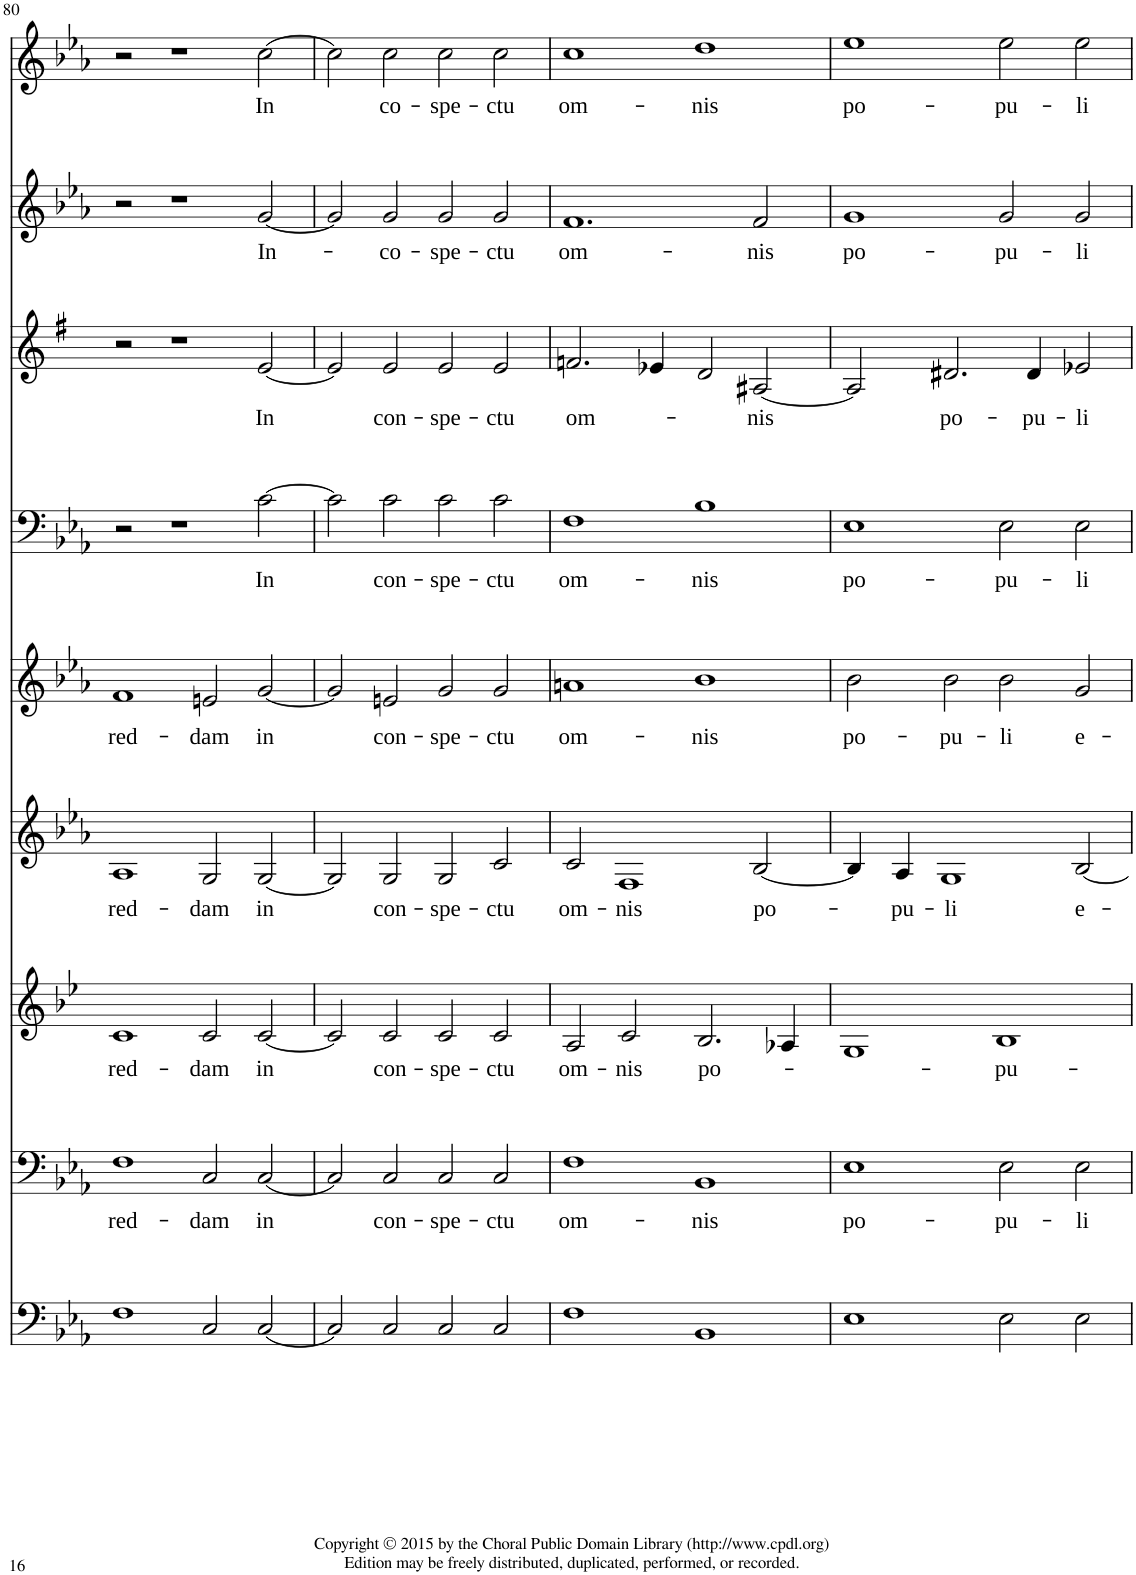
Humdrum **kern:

**kern	**kern	**text	**kern	**text	**kern	**text	**kern	**text	**kern	**text	**kern	**text	**kern	**text	**kern	**text
*part9	*part8	*part8	*part7	*part7	*part6	*part6	*part5	*part5	*part4	*part4	*part3	*part3	*part2	*part2	*part1	*part1
*staff9	*staff8	*staff8	*staff7	*staff7	*staff6	*staff6	*staff5	*staff5	*staff4	*staff4	*staff3	*staff3	*staff2	*staff2	*staff1	*staff1
*I"Violoncello	*I"Bass	*	*I"Tenor	*	*I"Tenor	*	*I"Soprano	*	*I"Bass	*	*I"Tenor	*	*I"Alto	*	*I"Soprano	*
!!LO:PB:g=z
*clefF4	*clefF4	*	*clefG2	*	*clefG2	*	*clefG2	*	*clefF4	*	*clefG2	*	*clefG2	*	*clefG2	*
*k[b-e-a-]	*k[b-e-a-]	*	*k[b-e-]	*	*k[b-e-a-]	*	*k[b-e-a-]	*	*k[b-e-a-]	*	*k[f#]	*	*k[b-e-a-]	*	*k[b-e-a-]	*
*M4/2	*M4/2	*	*M4/2	*	*M4/2	*	*M4/2	*	*M4/2	*	*M4/2	*	*M4/2	*	*M4/2	*
=80	=80	=80	=80	=80	=80	=80	=80	=80	=80	=80	=80	=80	=80	=80	=80	=80
!	!	!LO:LY:b	!	!LO:LY:b	!	!LO:LY:b	!	!LO:LY:b	!	!	!	!	!	!	!	!
1F	1F	red-	1c	red-	1A-	red-	1f	red-	2r	.	2r	.	2r	.	2r	.
.	.	.	.	.	.	.	.	.	1r	.	1r	.	1r	.	1r	.
!	!	!LO:LY:b	!	!LO:LY:b	!	!LO:LY:b	!	!LO:LY:b	!	!	!	!	!	!	!	!
2C/	2C/	-dam	2c/	-dam	2G/	-dam	2en/	-dam	.	.	.	.	.	.	.	.
!	!	!LO:LY:b	!	!LO:LY:b	!	!LO:LY:b	!	!LO:LY:b	!	!LO:LY:b	!	!LO:LY:b	!	!LO:LY:b	!	!LO:LY:b
[2C/	[2C/	in	[2c/	in	[2G/	in	[2g/	in	[2c\	In	[2e/	In	[2g/	In-	[2cc\	In
=81	=81	=81	=81	=81	=81	=81	=81	=81	=81	=81	=81	=81	=81	=81	=81	=81
2C/]	2C/]	.	2c/]	.	2G/]	.	2g/]	.	2c\]	.	2e/]	.	2g/]	.	2cc\]	.
!	!	!LO:LY:b	!	!LO:LY:b	!	!LO:LY:b	!	!LO:LY:b	!	!LO:LY:b	!	!LO:LY:b	!	!LO:LY:b	!	!LO:LY:b
2C/	2C/	con-	2c/	con-	2G/	con-	2en/	con-	2c\	con-	2e/	con-	2g/	-co-	2cc\	co-
!	!	!LO:LY:b	!	!LO:LY:b	!	!LO:LY:b	!	!LO:LY:b	!	!LO:LY:b	!	!LO:LY:b	!	!LO:LY:b	!	!LO:LY:b
2C/	2C/	-spe-	2c/	-spe-	2G/	-spe-	2g/	-spe-	2c\	-spe-	2e/	-spe-	2g/	-spe-	2cc\	-spe-
!	!	!LO:LY:b	!	!LO:LY:b	!	!LO:LY:b	!	!LO:LY:b	!	!LO:LY:b	!	!LO:LY:b	!	!LO:LY:b	!	!LO:LY:b
2C/	2C/	-ctu	2c/	-ctu	2c/	-ctu	2g/	-ctu	2c\	-ctu	2e/	-ctu	2g/	-ctu	2cc\	-ctu
=82	=82	=82	=82	=82	=82	=82	=82	=82	=82	=82	=82	=82	=82	=82	=82	=82
!	!	!LO:LY:b	!	!LO:LY:b	!	!LO:LY:b	!	!LO:LY:b	!	!LO:LY:b	!	!LO:LY:b	!	!LO:LY:b	!	!LO:LY:b
1F	1F	om-	2A/	om-	2c/	om-	1an	om-	1F	om-	2.fn/	om-	1.f	om-	1cc	om-
!	!	!	!	!LO:LY:b	!	!LO:LY:b	!	!	!	!	!	!	!	!	!	!
.	.	.	2c/	-nis	1F	-nis	.	.	.	.	.	.	.	.	.	.
.	.	.	.	.	.	.	.	.	.	.	4e-X/	.	.	.	.	.
!	!	!LO:LY:b	!	!LO:LY:b	!	!	!	!LO:LY:b	!	!LO:LY:b	!	!	!	!	!	!LO:LY:b
1BB-	1BB-	-nis	2.B-/	po-	.	.	1b-	-nis	1B-	-nis	2d/	.	.	.	1dd	-nis
!	!	!	!	!	!	!LO:LY:b	!	!	!	!	!	!LO:LY:b	!	!LO:LY:b	!	!
.	.	.	.	.	[2B-/	po-	.	.	.	.	[2A#X/	-nis	2f/	-nis	.	.
.	.	.	4A-X/	.	.	.	.	.	.	.	.	.	.	.	.	.
=83	=83	=83	=83	=83	=83	=83	=83	=83	=83	=83	=83	=83	=83	=83	=83	=83
!	!	!LO:LY:b	!	!	!	!	!	!LO:LY:b	!	!LO:LY:b	!	!	!	!LO:LY:b	!	!LO:LY:b
1E-	1E-	po-	1G	.	4B-/]	.	2b-\	po-	1E-	po-	2A#/]	.	1g	po-	1ee-	po-
!	!	!	!	!	!	!LO:LY:b	!	!	!	!	!	!	!	!	!	!
.	.	.	.	.	4A-/	-pu-	.	.	.	.	.	.	.	.	.	.
!	!	!	!	!	!	!LO:LY:b	!	!LO:LY:b	!	!	!	!LO:LY:b	!	!	!	!
.	.	.	.	.	1G	-li	2b-\	-pu-	.	.	2.d#X/	po-	.	.	.	.
!	!	!LO:LY:b	!	!LO:LY:b	!	!	!	!LO:LY:b	!	!LO:LY:b	!	!	!	!LO:LY:b	!	!LO:LY:b
2E-\	2E-\	-pu-	1B-	-pu-	.	.	2b-\	-li	2E-\	-pu-	.	.	2g/	-pu-	2ee-\	-pu-
!	!	!	!	!	!	!	!	!	!	!	!	!LO:LY:b	!	!	!	!
.	.	.	.	.	.	.	.	.	.	.	4d#/	-pu-	.	.	.	.
!	!	!LO:LY:b	!	!	!	!LO:LY:b	!	!LO:LY:b	!	!LO:LY:b	!	!LO:LY:b	!	!LO:LY:b	!	!LO:LY:b
2E-\	2E-\	-li	.	.	[2B-/	e-	2g/	e-	2E-\	-li	2e-X/	-li	2g/	-li	2ee-\	-li
=	=	=	=	=	=	=	=	=	=	=	=	=	=	=	=	=
*-	*-	*-	*-	*-	*-	*-	*-	*-	*-	*-	*-	*-	*-	*-	*-	*-
